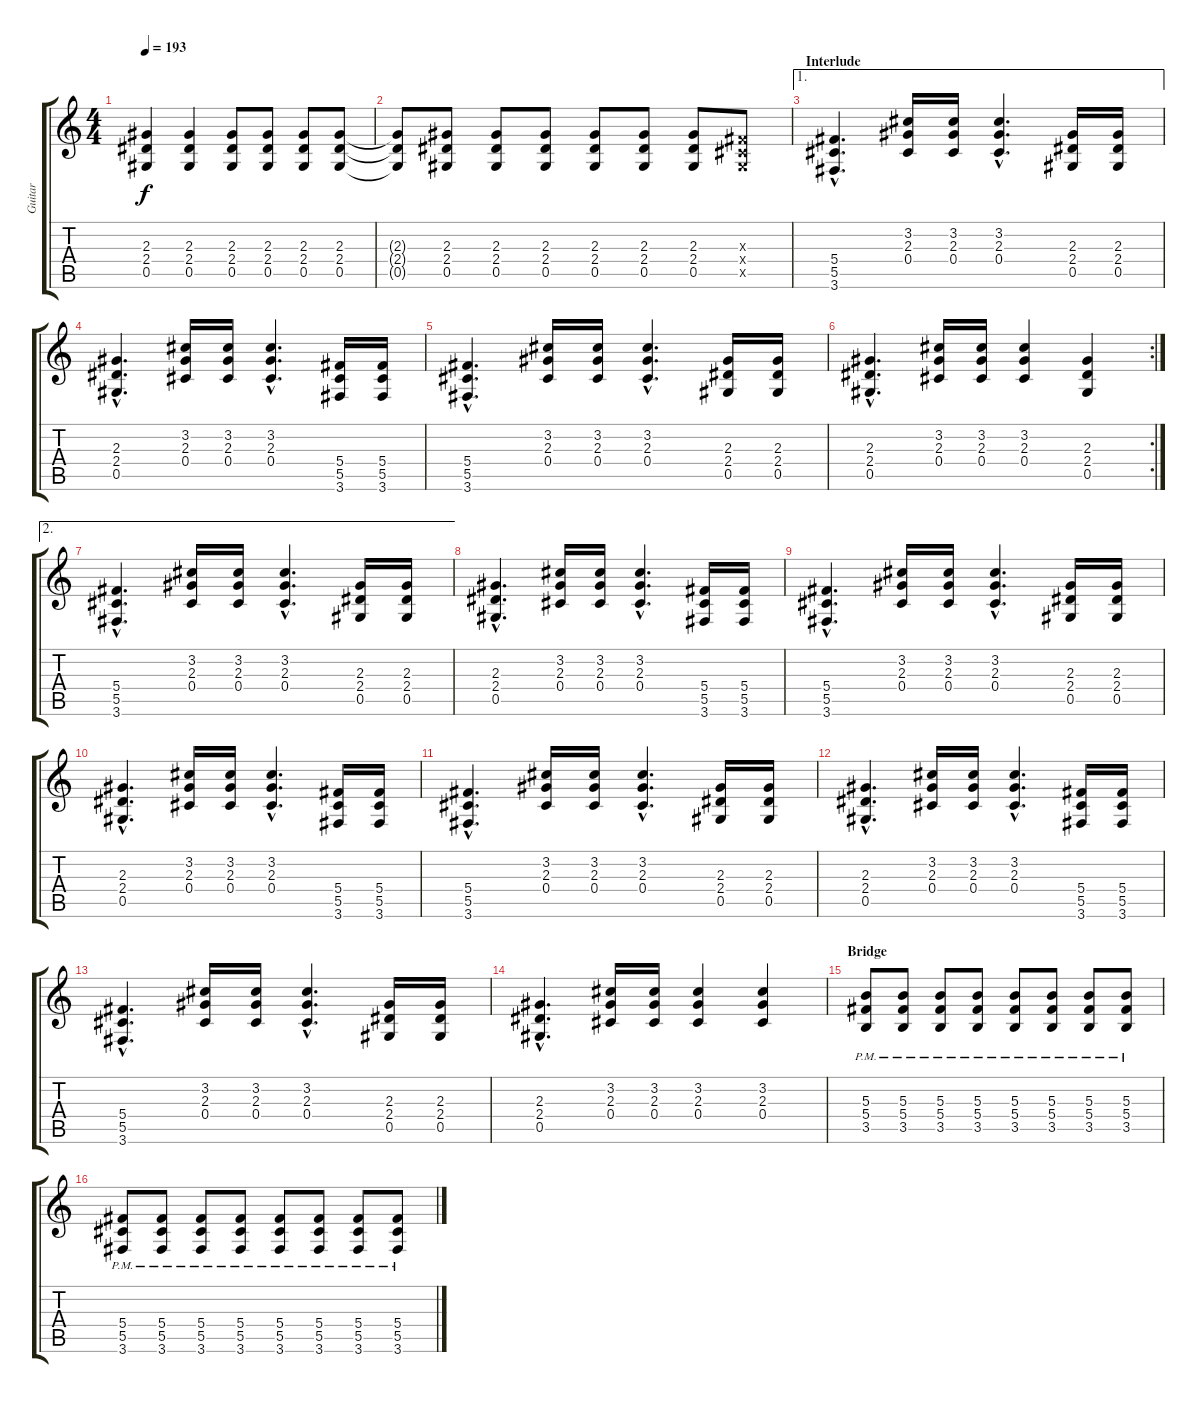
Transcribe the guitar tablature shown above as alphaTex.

\track ("Guitar" "Guitar") {instrument overdrivenguitar}
\staff {score tabs}
\tuning (Eb4 Bb3 Gb3 Db3 Ab2 Eb2) {hide}
\ts (4 4)
\tempo 193
\clef g2
\ks c
(2.3 2.4 0.5).4{dy f} (2.3 2.4 0.5).4 (2.3 2.4 0.5).8 (2.3 2.4 0.5).8 (2.3 2.4 0.5).8 (2.3 2.4 0.5).8 |
(2.3{t} 2.4{t} 0.5{t}).8 (2.3 2.4 0.5).8 (2.3 2.4 0.5).8 (2.3 2.4 0.5).8 (2.3 2.4 0.5).8 (2.3 2.4 0.5).8 (2.3 2.4 0.5).8 (0.3{x} 0.4{x} 0.5{x}).8 |
\ae 1
\section ("" "Interlude")
(5.4{hac} 5.5{hac} 3.6{hac}).4{d} (3.2 2.3 0.4).16 (3.2 2.3 0.4).16 (3.2{hac} 2.3{hac} 0.4{hac}).4{d} (2.3 2.4 0.5).16 (2.3 2.4 0.5).16 |
(2.3{hac} 2.4{hac} 0.5{hac}).4{d} (3.2 2.3 0.4).16 (3.2 2.3 0.4).16 (3.2{hac} 2.3{hac} 0.4{hac}).4{d} (5.4 5.5 3.6).16 (5.4 5.5 3.6).16 |
(5.4{hac} 5.5{hac} 3.6{hac}).4{d} (3.2 2.3 0.4).16 (3.2 2.3 0.4).16 (3.2{hac} 2.3{hac} 0.4{hac}).4{d} (2.3 2.4 0.5).16 (2.3 2.4 0.5).16 |
\rc 2
(2.3{hac} 2.4{hac} 0.5{hac}).4{d} (3.2 2.3 0.4).16 (3.2 2.3 0.4).16 (3.2 2.3 0.4).4 (2.3 2.4 0.5).4 |
\ae 2
(5.4{hac} 5.5{hac} 3.6{hac}).4{d} (3.2 2.3 0.4).16 (3.2 2.3 0.4).16 (3.2{hac} 2.3{hac} 0.4{hac}).4{d} (2.3 2.4 0.5).16 (2.3 2.4 0.5).16 |
(2.3{hac} 2.4{hac} 0.5{hac}).4{d} (3.2 2.3 0.4).16 (3.2 2.3 0.4).16 (3.2{hac} 2.3{hac} 0.4{hac}).4{d} (5.4 5.5 3.6).16 (5.4 5.5 3.6).16 |
(5.4{hac} 5.5{hac} 3.6{hac}).4{d} (3.2 2.3 0.4).16 (3.2 2.3 0.4).16 (3.2{hac} 2.3{hac} 0.4{hac}).4{d} (2.3 2.4 0.5).16 (2.3 2.4 0.5).16 |
(2.3{hac} 2.4{hac} 0.5{hac}).4{d} (3.2 2.3 0.4).16 (3.2 2.3 0.4).16 (3.2{hac} 2.3{hac} 0.4{hac}).4{d} (5.4 5.5 3.6).16 (5.4 5.5 3.6).16 |
(5.4{hac} 5.5{hac} 3.6{hac}).4{d} (3.2 2.3 0.4).16 (3.2 2.3 0.4).16 (3.2{hac} 2.3{hac} 0.4{hac}).4{d} (2.3 2.4 0.5).16 (2.3 2.4 0.5).16 |
(2.3{hac} 2.4{hac} 0.5{hac}).4{d} (3.2 2.3 0.4).16 (3.2 2.3 0.4).16 (3.2{hac} 2.3{hac} 0.4{hac}).4{d} (5.4 5.5 3.6).16 (5.4 5.5 3.6).16 |
(5.4{hac} 5.5{hac} 3.6{hac}).4{d} (3.2 2.3 0.4).16 (3.2 2.3 0.4).16 (3.2{hac} 2.3{hac} 0.4{hac}).4{d} (2.3 2.4 0.5).16 (2.3 2.4 0.5).16 |
(2.3{hac} 2.4{hac} 0.5{hac}).4{d} (3.2 2.3 0.4).16 (3.2 2.3 0.4).16 (3.2 2.3 0.4).4 (3.2 2.3 0.4).4 |
\section ("" "Bridge")
(5.3{pm} 5.4{pm} 3.5{pm}).8 (5.3{pm} 5.4{pm} 3.5{pm}).8 (5.3{pm} 5.4{pm} 3.5{pm}).8 (5.3{pm} 5.4{pm} 3.5{pm}).8 (5.3{pm} 5.4{pm} 3.5{pm}).8 (5.3{pm} 5.4{pm} 3.5{pm}).8 (5.3{pm} 5.4{pm} 3.5{pm}).8 (5.3{pm} 5.4{pm} 3.5{pm}).8 |
(5.4{pm} 5.5{pm} 3.6{pm}).8 (5.4{pm} 5.5{pm} 3.6{pm}).8 (5.4{pm} 5.5{pm} 3.6{pm}).8 (5.4{pm} 5.5{pm} 3.6{pm}).8 (5.4{pm} 5.5{pm} 3.6{pm}).8 (5.4{pm} 5.5{pm} 3.6{pm}).8 (5.4{pm} 5.5{pm} 3.6{pm}).8 (5.4{pm} 5.5{pm} 3.6{pm}).8
